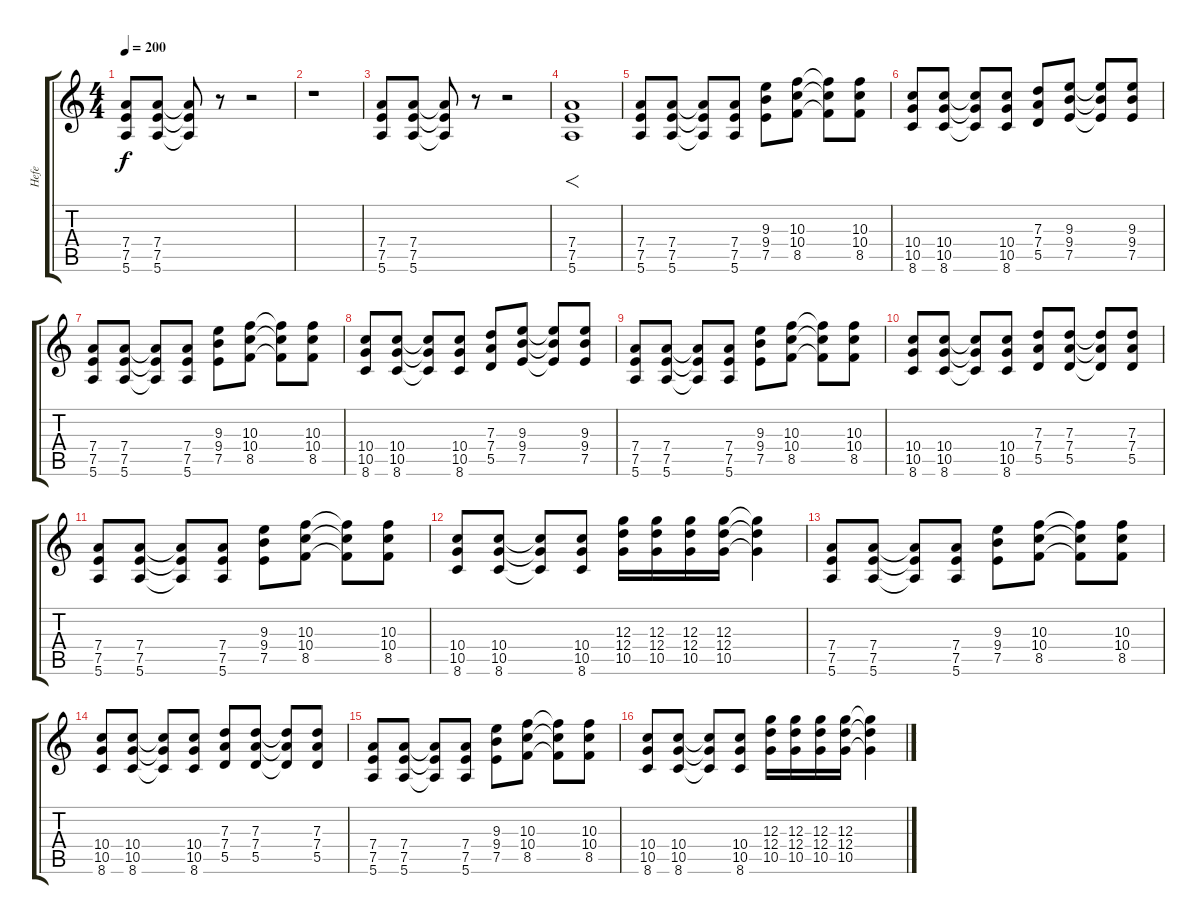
\track ("Hefe" "Hefe") {instrument distortionguitar}
\staff {score tabs}
\tuning (E4 B3 G3 D3 A2 E2) {hide}
\ts (4 4)
\tempo 200
\clef g2
\ks c
(7.4 7.5 5.6).8{dy f instrument distortionguitar} (7.4 7.5 5.6).8 (7.4{t} 7.5{t} 5.6{t}).8 r.8 r.2 |
r.1 |
(7.4 7.5 5.6).8 (7.4 7.5 5.6).8 (7.4{t} 7.5{t} 5.6{t}).8 r.8 r.2 |
(7.4 7.5 5.6).1{f} |
(7.4 7.5 5.6).8 (7.4 7.5 5.6).8 (7.4{t} 7.5{t} 5.6{t}).8 (7.4 7.5 5.6).8 (9.3 9.4 7.5).8 (10.3 10.4 8.5).8 (10.3{t} 10.4{t} 8.5{t}).8 (10.3 10.4 8.5).8 |
(10.4 10.5 8.6).8 (10.4 10.5 8.6).8 (10.4{t} 10.5{t} 8.6{t}).8 (10.4 10.5 8.6).8 (7.3 7.4 5.5).8 (9.3 9.4 7.5).8 (9.3{t} 9.4{t} 7.5{t}).8 (9.3 9.4 7.5).8 |
(7.4 7.5 5.6).8 (7.4 7.5 5.6).8 (7.4{t} 7.5{t} 5.6{t}).8 (7.4 7.5 5.6).8 (9.3 9.4 7.5).8 (10.3 10.4 8.5).8 (10.3{t} 10.4{t} 8.5{t}).8 (10.3 10.4 8.5).8 |
(10.4 10.5 8.6).8 (10.4 10.5 8.6).8 (10.4{t} 10.5{t} 8.6{t}).8 (10.4 10.5 8.6).8 (7.3 7.4 5.5).8 (9.3 9.4 7.5).8 (9.3{t} 9.4{t} 7.5{t}).8 (9.3 9.4 7.5).8 |
(7.4 7.5 5.6).8 (7.4 7.5 5.6).8 (7.4{t} 7.5{t} 5.6{t}).8 (7.4 7.5 5.6).8 (9.3 9.4 7.5).8 (10.3 10.4 8.5).8 (10.3{t} 10.4{t} 8.5{t}).8 (10.3 10.4 8.5).8 |
(10.4 10.5 8.6).8 (10.4 10.5 8.6).8 (10.4{t} 10.5{t} 8.6{t}).8 (10.4 10.5 8.6).8 (7.3 7.4 5.5).8 (7.3 7.4 5.5).8 (7.3{t} 7.4{t} 5.5{t}).8 (7.3 7.4 5.5).8 |
(7.4 7.5 5.6).8 (7.4 7.5 5.6).8 (7.4{t} 7.5{t} 5.6{t}).8 (7.4 7.5 5.6).8 (9.3 9.4 7.5).8 (10.3 10.4 8.5).8 (10.3{t} 10.4{t} 8.5{t}).8 (10.3 10.4 8.5).8 |
(10.4 10.5 8.6).8 (10.4 10.5 8.6).8 (10.4{t} 10.5{t} 8.6{t}).8 (10.4 10.5 8.6).8 (12.3 12.4 10.5).16 (12.3 12.4 10.5).16 (12.3 12.4 10.5).16 (12.3 12.4 10.5).16 (12.3{t} 12.4{t} 10.5{t}).4 |
(7.4 7.5 5.6).8 (7.4 7.5 5.6).8 (7.4{t} 7.5{t} 5.6{t}).8 (7.4 7.5 5.6).8 (9.3 9.4 7.5).8 (10.3 10.4 8.5).8 (10.3{t} 10.4{t} 8.5{t}).8 (10.3 10.4 8.5).8 |
(10.4 10.5 8.6).8 (10.4 10.5 8.6).8 (10.4{t} 10.5{t} 8.6{t}).8 (10.4 10.5 8.6).8 (7.3 7.4 5.5).8 (7.3 7.4 5.5).8 (7.3{t} 7.4{t} 5.5{t}).8 (7.3 7.4 5.5).8 |
(7.4 7.5 5.6).8 (7.4 7.5 5.6).8 (7.4{t} 7.5{t} 5.6{t}).8 (7.4 7.5 5.6).8 (9.3 9.4 7.5).8 (10.3 10.4 8.5).8 (10.3{t} 10.4{t} 8.5{t}).8 (10.3 10.4 8.5).8 |
(10.4 10.5 8.6).8 (10.4 10.5 8.6).8 (10.4{t} 10.5{t} 8.6{t}).8 (10.4 10.5 8.6).8 (12.3 12.4 10.5).16 (12.3 12.4 10.5).16 (12.3 12.4 10.5).16 (12.3 12.4 10.5).16 (12.3{t} 12.4{t} 10.5{t}).4
